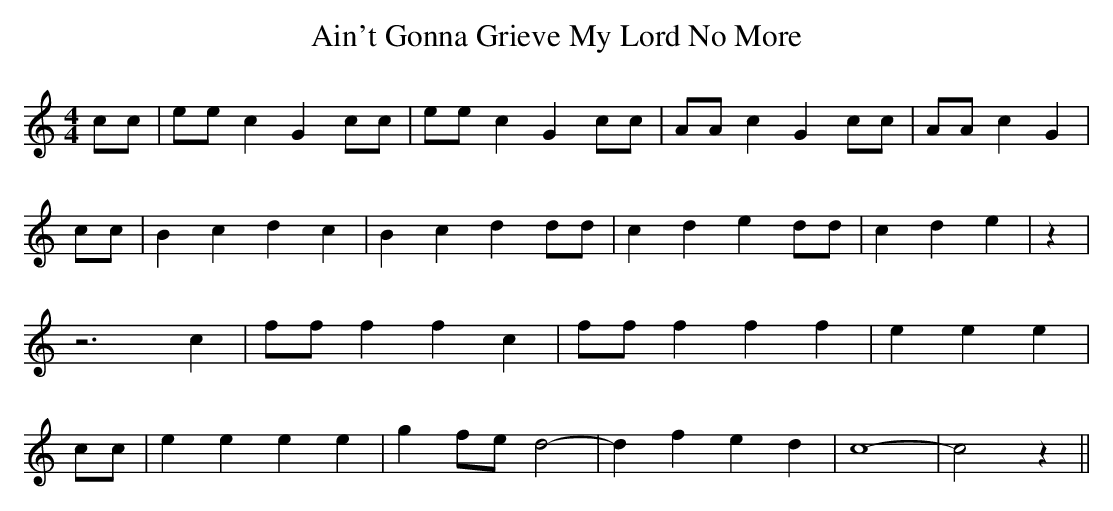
X:1
T:Ain't Gonna Grieve My Lord No More
M:4/4
L:1/4
K:C
 c/2c/2| e/2e/2 c G c/2c/2| e/2e/2 c G c/2c/2| A/2A/2 c G c/2c/2| A/2A/2 c G|\
 c/2c/2| B c d c| B c d d/2d/2| c d e d/2d/2| c d e| z| z3 c| f/2f/2 f f c|\
 f/2f/2 f f f| e e e| c/2c/2| e e e e| g f/2e/2 d2-| d f e d| c4-|\
 c2 z||
